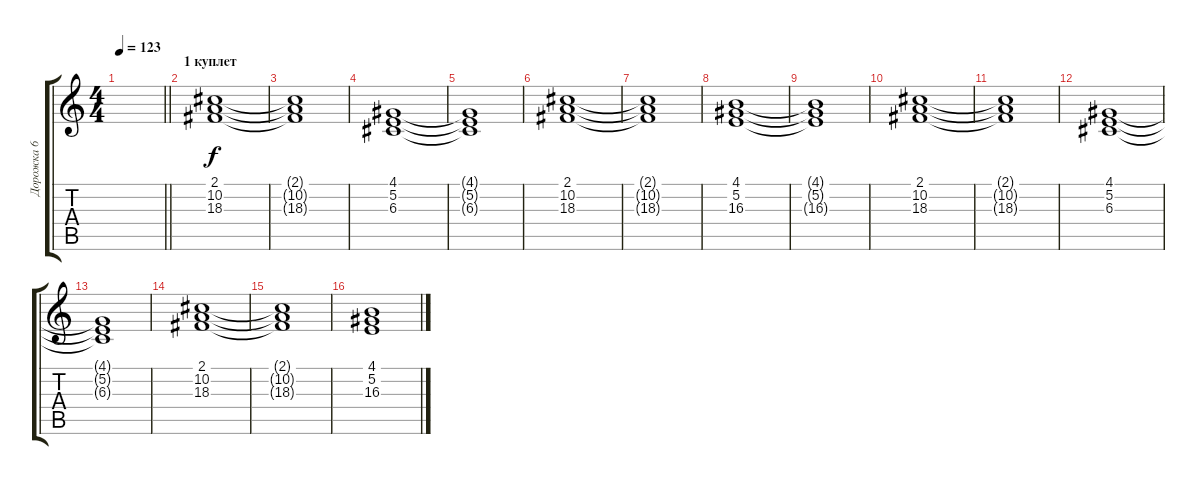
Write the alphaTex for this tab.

\track ("Дорожка 6" "Дорожка 6") {instrument choiraahs}
\staff {score tabs}
\tuning (E4 B3 G3 D3 A2 E2) {hide}
\ts (4 4)
\tempo 123
\clef g2
\barLineRight lightlight
\ks c
|
\section ("" "1 куплет")
(2.1 10.2 18.3).1{volume 7} |
(2.1{t} 10.2{t} 18.3{t}).1 |
(4.1 5.2 6.3).1 |
(4.1{t} 5.2{t} 6.3{t}).1 |
(2.1 10.2 18.3).1 |
(2.1{t} 10.2{t} 18.3{t}).1 |
(4.1 5.2 16.3).1 |
(4.1{t} 5.2{t} 16.3{t}).1 |
(2.1 10.2 18.3).1 |
(2.1{t} 10.2{t} 18.3{t}).1 |
(4.1 5.2 6.3).1 |
(4.1{t} 5.2{t} 6.3{t}).1 |
(2.1 10.2 18.3).1 |
(2.1{t} 10.2{t} 18.3{t}).1 |
(4.1 5.2 16.3).1
